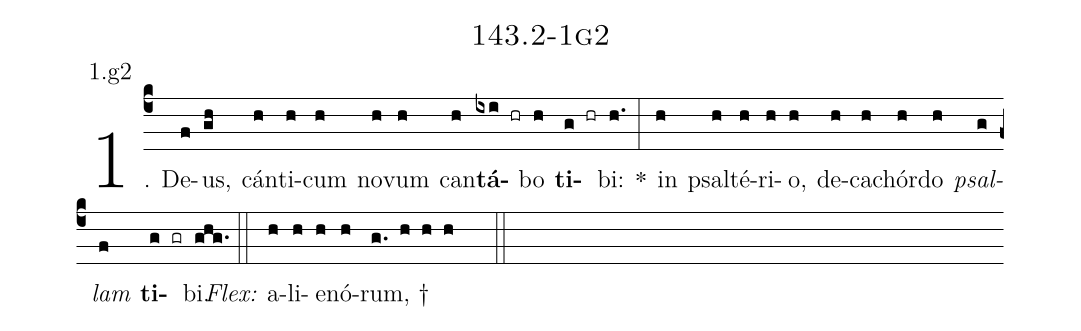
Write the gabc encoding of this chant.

name: 143.2-1g2;
annotation: 1.g2;
%%
(c4)1. De(f)us,(gh) cán(h)ti(h)cum(h) no(h)vum(h) can(h)<b>tá</b>(ixi hr)bo(h) <b>ti</b>(g hr)bi:(h.) *(:) in(h) psal(h)té(h)ri(h)o,(h) de(h)ca(h)chór(h)do(h) <i>psal</i>(g)<i>lam</i>(f) <b>ti</b>(g gr)bi.(ghg.) (::)
<i>Flex:</i>()  a(h)li(h)e(h)nó(h)rum, †(g. h h h  ::)
